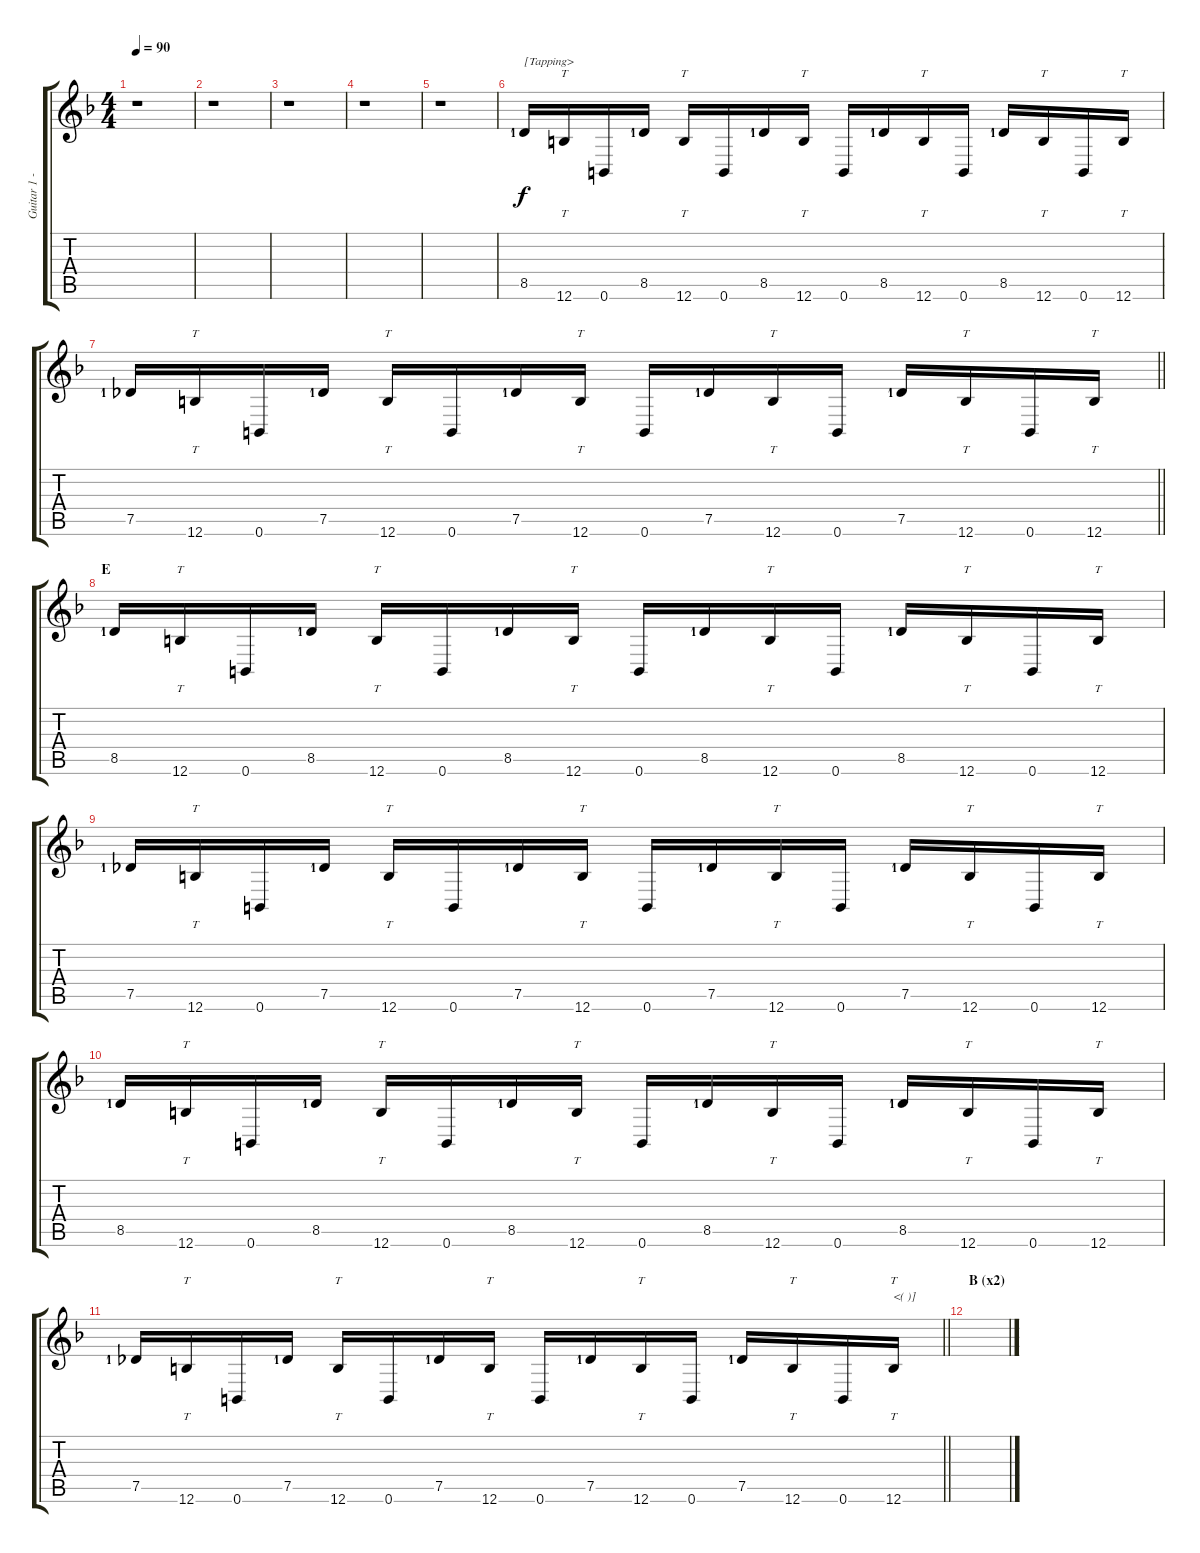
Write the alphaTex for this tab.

\track ("Guitar 1 - Uruha" "Guitar 1 -") {instrument electricguitarjazz}
\staff {score tabs}
\tuning (Db4 Ab3 E3 B2 Gb2 B1) {hide}
\ts (4 4)
\tempo 90
\clef g2
\ks f
r.1{dy f} |
r.1 |
r.1 |
r.1 |
r.1 |
8.5{lf 2}.16{txt "[Tapping>"} 12.6.16{tt} 0.6.16 8.5{lf 2}.16 12.6.16{tt} 0.6.16 8.5{lf 2}.16 12.6.16{tt} 0.6.16 8.5{lf 2}.16 12.6.16{tt} 0.6.16 8.5{lf 2}.16 12.6.16{tt} 0.6.16 12.6.16{tt} |
\barLineRight lightlight
7.5{lf 2}.16 12.6.16{tt} 0.6.16 7.5{lf 2}.16 12.6.16{tt} 0.6.16 7.5{lf 2}.16 12.6.16{tt} 0.6.16 7.5{lf 2}.16 12.6.16{tt} 0.6.16 7.5{lf 2}.16 12.6.16{tt} 0.6.16 12.6.16{tt} |
\section ("" "E")
8.5{lf 2}.16 12.6.16{tt} 0.6.16 8.5{lf 2}.16 12.6.16{tt} 0.6.16 8.5{lf 2}.16 12.6.16{tt} 0.6.16 8.5{lf 2}.16 12.6.16{tt} 0.6.16 8.5{lf 2}.16 12.6.16{tt} 0.6.16 12.6.16{tt} |
7.5{lf 2}.16 12.6.16{tt} 0.6.16 7.5{lf 2}.16 12.6.16{tt} 0.6.16 7.5{lf 2}.16 12.6.16{tt} 0.6.16 7.5{lf 2}.16 12.6.16{tt} 0.6.16 7.5{lf 2}.16 12.6.16{tt} 0.6.16 12.6.16{tt} |
8.5{lf 2}.16 12.6.16{tt} 0.6.16 8.5{lf 2}.16 12.6.16{tt} 0.6.16 8.5{lf 2}.16 12.6.16{tt} 0.6.16 8.5{lf 2}.16 12.6.16{tt} 0.6.16 8.5{lf 2}.16 12.6.16{tt} 0.6.16 12.6.16{tt} |
\barLineRight lightlight
7.5{lf 2}.16 12.6.16{tt} 0.6.16 7.5{lf 2}.16 12.6.16{tt} 0.6.16 7.5{lf 2}.16 12.6.16{tt} 0.6.16 7.5{lf 2}.16 12.6.16{tt} 0.6.16 7.5{lf 2}.16 12.6.16{tt} 0.6.16 12.6.16{tt txt "<( )]"} |
\section ("" "B (x2)")
